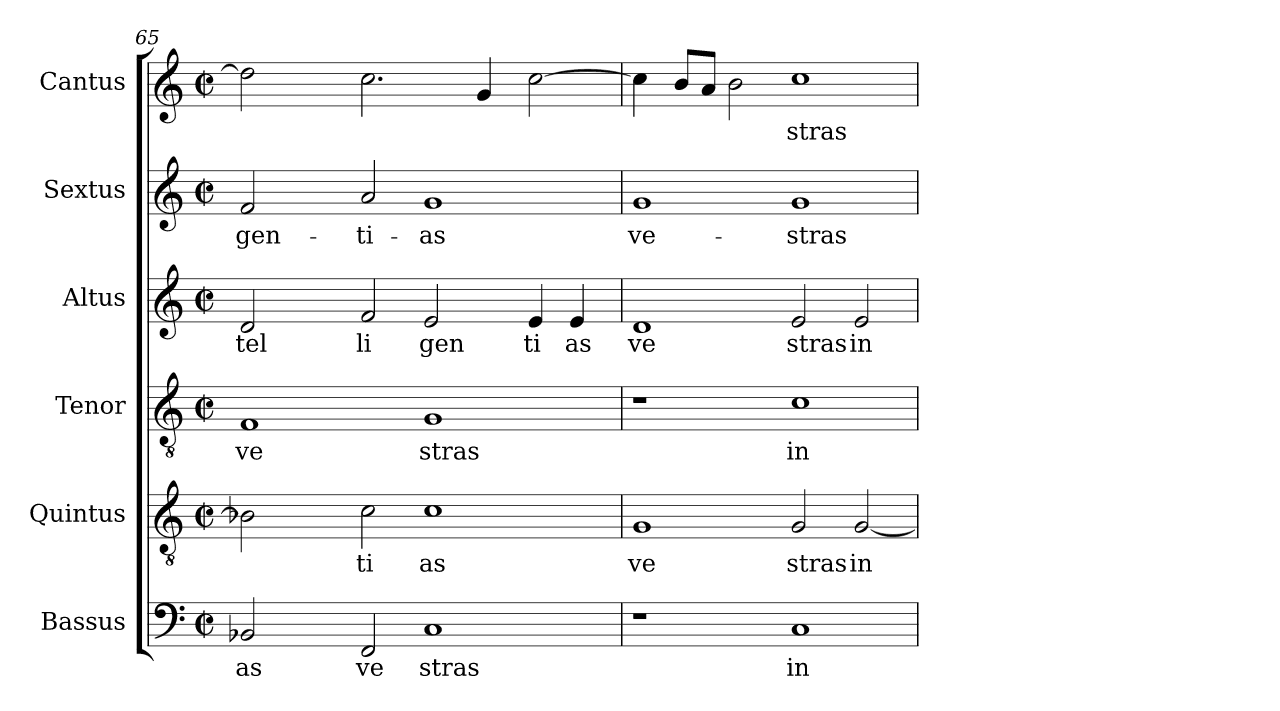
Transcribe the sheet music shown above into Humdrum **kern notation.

**kern	**text	**kern	**text	**kern	**text	**kern	**text	**kern	**text	**kern	**text
*part6	*part6	*part5	*part5	*part4	*part4	*part3	*part3	*part2	*part2	*part1	*part1
*staff6	*staff6	*staff5	*staff5	*staff4	*staff4	*staff3	*staff3	*staff2	*staff2	*staff1	*staff1
*I"Bassus	*	*I"Quintus	*	*I"Tenor	*	*I"Altus	*	*I"Sextus	*	*I"Cantus	*
!!LO:LB:g=z
*clefF4	*	*clefGv2	*	*clefGv2	*	*clefG2	*	*clefG2	*	*clefG2	*
*M2/2	*	*M2/2	*	*M2/2	*	*M2/2	*	*M2/2	*	*M2/2	*
*met(c|)	*	*met(c|)	*	*met(c|)	*	*met(c|)	*	*met(c|)	*	*met(c|)	*
=65	=65	=65	=65	=65	=65	=65	=65	=65	=65	=65	=65
!	!LO:LY:b:cj	!	!	!	!LO:LY:b:cj	!	!LO:LY:b:cj	!	!LO:LY:b:cj	!	!
*	*	*^	*	*	*	*	*	*	*	*^	*
2BB-X/	-as	2B-X\]	16ryy	.	1F	ve	2d/	tel	2f/	gen-	2dd\]	4ryy	.
.	.	.	1ryy	.	.	.	.	.	.	.	.	.	.
.	.	.	.	.	.	.	.	.	.	.	.	8ryy	.
.	.	.	.	.	.	.	.	.	.	.	.	16ryy	.
.	.	.	.	.	.	.	.	.	.	.	.	64ryy	.
.	.	.	.	.	.	.	.	.	.	.	.	1ryy	.
!	!LO:LY:b:cj	!	!	!LO:LY:b:cj	!	!	!	!LO:LY:b:cj	!	!LO:LY:b:cj	!	!	!
2FF/	ve	2c\	.	ti	.	.	2f/	li	2a/	-ti-	2.cc\	.	.
!	!LO:LY:b:cj	!	!	!LO:LY:b:cj	!	!LO:LY:b:cj	!	!LO:LY:b:cj	!	!LO:LY:b:cj	!	!	!
1C	stras	1c	.	as	1G	stras	2e/	gen	1g	-as	.	.	.
.	.	.	2...ryy	.	.	.	.	.	.	.	.	.	.
.	.	.	.	.	.	.	.	.	.	.	4g/	.	.
.	.	.	.	.	.	.	.	.	.	.	.	2ryy	.
!	!	!	!	!	!	!	!	!LO:LY:b:cj	!	!	!	!	!
.	.	.	.	.	.	.	4e/	ti	.	.	[>2cc\	.	.
!	!	!	!	!	!	!	!	!LO:LY:b:cj	!	!	!	!	!
.	.	.	.	.	.	.	4e/	as	.	.	.	.	.
.	.	.	.	.	.	.	.	.	.	.	.	32.ryy	.
=66	=66	=66	=66	=66	=66	=66	=66	=66	=66	=66	=66	=66	=66
!	!	!	!	!LO:LY:b:cj	!	!	!	!LO:LY:b:cj	!	!LO:LY:b:cj	!	!	!
*	*	*v	*v	*	*	*	*	*	*	*	*v	*v	*
1r	.	1G	ve	1r	.	1d	ve	1g	ve-	4cc\]	.
.	.	.	.	.	.	.	.	.	.	8b/L	.
.	.	.	.	.	.	.	.	.	.	8a/J	.
.	.	.	.	.	.	.	.	.	.	2b\	.
!	!LO:LY:b:cj	!	!LO:LY:b:cj	!	!LO:LY:b:cj	!	!LO:LY:b:cj	!	!LO:LY:b:cj	!	!LO:LY:b:cj
1C	in	2G/	stras	1c	in	2e/	stras	1g	-stras	1cc	stras
!	!	!	!LO:LY:b:cj	!	!	!	!LO:LY:b:cj	!	!	!	!
.	.	[<2G/	in	.	.	2e/	in	.	.	.	.
=	=	=	=	=	=	=	=	=	=	=	=
*-	*-	*-	*-	*-	*-	*-	*-	*-	*-	*-	*-
